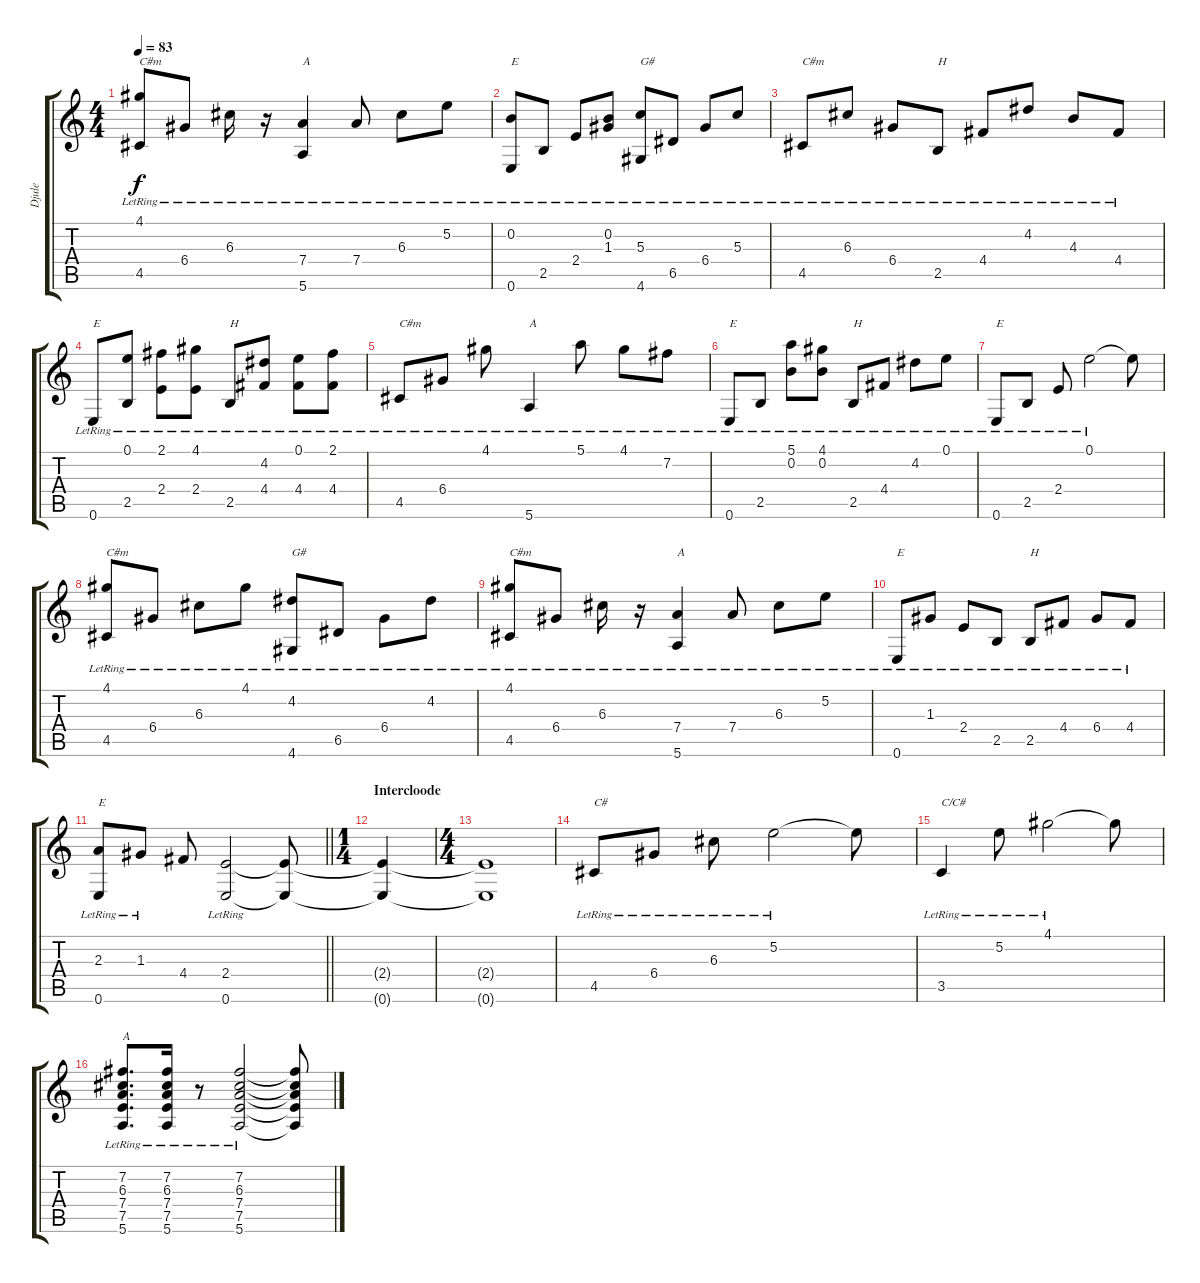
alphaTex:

\track ("Djule" "Djule") {instrument acousticguitarsteel}
\staff {score tabs}
\tuning (E4 B3 G3 D3 A2 E2) {hide}
\ts (4 4)
\tempo 83
\clef g2
\ks c
(4.1{lr} 4.5{lr}).8{txt "C#m" dy f} 6.4{lr}.8 6.3{lr}.16 r.16 (7.4{lr} 5.6{lr}).4{txt "A"} 7.4{lr}.8 6.3{lr}.8 5.2{lr}.8 |
(0.2{lr} 0.6{lr}).8{txt "E"} 2.5{lr}.8 2.4{lr}.8 (0.2{lr} 1.3{lr}).8 (5.3{lr} 4.6{lr}).8{txt "G#"} 6.5{lr}.8 6.4{lr}.8 5.3{lr}.8 |
4.5{lr}.8{txt "C#m"} 6.3{lr}.8 6.4{lr}.8 2.5{lr}.8{txt "H"} 4.4{lr}.8 4.2{lr}.8 4.3{lr}.8 4.4{lr}.8 |
0.6{lr}.8{txt "E"} (0.1{lr} 2.5{lr}).8 (2.1{lr} 2.4{lr}).8 (4.1{lr} 2.4{lr}).8 2.5{lr}.8{txt "H"} (4.2{lr} 4.4{lr}).8 (0.1{lr} 4.4{lr}).8 (2.1{lr} 4.4{lr}).8 |
4.5{lr}.8{txt "C#m"} 6.4{lr}.8 4.1{lr}.8 5.6{lr}.4{txt "A"} 5.1{lr}.8 4.1{lr}.8 7.2{lr}.8 |
0.6{lr}.8{txt "E"} 2.5{lr}.8 (5.1{lr} 0.2{lr}).8 (4.1{lr} 0.2{lr}).8 2.5{lr}.8{txt "H"} 4.4{lr}.8 4.2{lr}.8 0.1{lr}.8 |
0.6{lr}.8{txt "E"} 2.5{lr}.8 2.4{lr}.8 0.1{lr}.2 0.1{t}.8 |
(4.1{lr} 4.5{lr}).8{txt "C#m"} 6.4{lr}.8 6.3{lr}.8 4.1{lr}.8 (4.2{lr} 4.6{lr}).8{txt "G#"} 6.5{lr}.8 6.4{lr}.8 4.2{lr}.8 |
(4.1{lr} 4.5{lr}).8{txt "C#m"} 6.4{lr}.8 6.3{lr}.16 r.16 (7.4{lr} 5.6{lr}).4{txt "A"} 7.4{lr}.8 6.3{lr}.8 5.2{lr}.8 |
0.6{lr}.8{txt "E"} 1.3{lr}.8 2.4{lr}.8 2.5{lr}.8 2.5{lr}.8{txt "H"} 4.4{lr}.8 6.4{lr}.8 4.4{lr}.8 |
\barLineRight lightlight
(2.3{lr} 0.6{lr}).8{txt "E"} 1.3{lr}.8 4.4.8 (2.4{lr} 0.6{lr}).2 (2.4{t} 0.6{t}).8 |
\ts (1 4)
\section ("" "Intercloode")
(2.4{t} 0.6{t}).4 |
\ts (4 4)
(2.4{t} 0.6{t}).1 |
4.5{lr}.8{txt "C#"} 6.4{lr}.8 6.3{lr}.8 5.2{lr}.2 5.2{t}.8 |
3.5{lr}.4{txt "C/C#"} 5.2{lr}.8 4.1{lr}.2 4.1{t}.8 |
(7.2{lr} 6.3{lr} 7.4{lr} 7.5{lr} 5.6{lr}).8{d txt "A"} (7.2{lr} 6.3{lr} 7.4{lr} 7.5{lr} 5.6{lr}).16 r.8 (7.2{lr} 6.3{lr} 7.4{lr} 7.5{lr} 5.6{lr}).2 (7.2{t} 6.3{t} 7.4{t} 7.5{t} 5.6{t}).8
